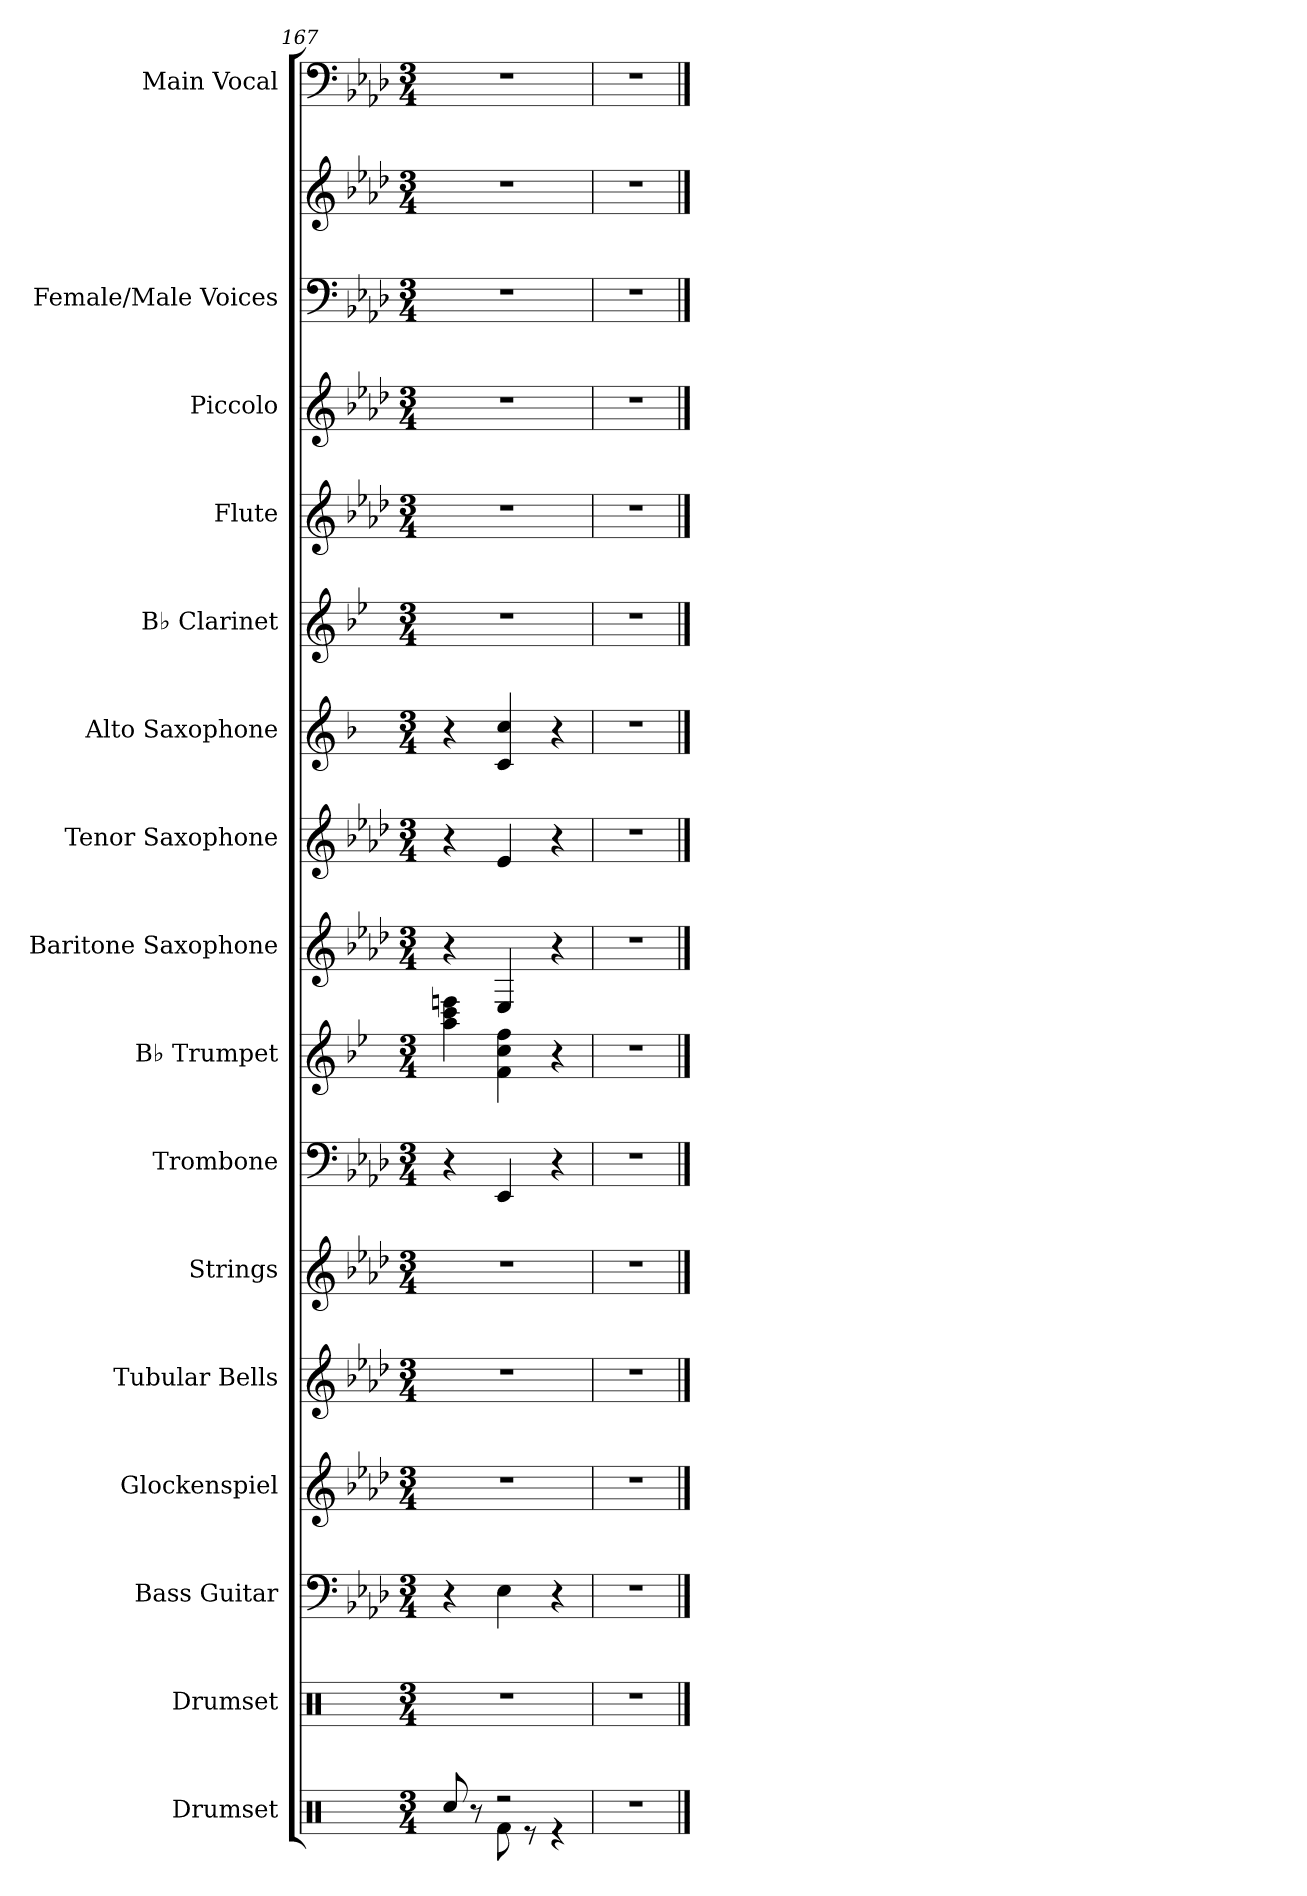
**kern	**kern	**kern	**kern	**kern	**kern	**kern	**kern	**kern	**kern	**kern	**kern	**kern	**kern	**kern	**kern	**kern
*part16	*part15	*part14	*part13	*part12	*part11	*part10	*part9	*part8	*part7	*part6	*part5	*part4	*part3	*part2	*part2	*part1
*staff17	*staff16	*staff15	*staff14	*staff13	*staff12	*staff11	*staff10	*staff9	*staff8	*staff7	*staff6	*staff5	*staff4	*staff3	*staff2	*staff1
*I"Drumset	*I"Drumset	*I"Bass Guitar	*I"Glockenspiel	*I"Tubular Bells	*I"Strings	*I"Trombone	*I"B♭ Trumpet	*I"Baritone Saxophone	*I"Tenor Saxophone	*I"Alto Saxophone	*I"B♭ Clarinet	*I"Flute	*I"Piccolo	*I"Female/Male Voices	*	*I"Main Vocal
*I'Drs.	*I'Drs.	*I'B. Guit.	*I'Glk.	*I'Tu. Be.	*I'St.	*I'Tbn.	*I'B♭ Tpt.	*I'Bar. Sax.	*I'T. Sax.	*I'A. Sax.	*I'B♭ Cl.	*I'Fl.	*I'Picc.	*I'Voices	*	*I'Main Vcl.
*clefX	*clefX	*clefF4	*clefG2	*clefG2	*clefG2	*clefF4	*clefG2	*clefG2	*clefG2	*clefG2	*clefG2	*clefG2	*clefG2	*clefF4	*clefG2	*clefF4
*	*	*ITrd7c12	*ITrd-14c-24	*	*	*	*ITrd1c2	*ITrd12c21	*ITrd8c14	*ITrd5c9	*ITrd1c2	*	*ITrd-7c-12	*	*	*
*k[]	*k[]	*k[b-e-a-d-]	*k[b-e-a-d-]	*k[b-e-a-d-]	*k[b-e-a-d-]	*k[b-e-a-d-]	*k[b-e-a-d-]	*k[b-e-a-d-]	*k[b-e-a-d-]	*k[b-e-a-d-]	*k[b-e-a-d-]	*k[b-e-a-d-]	*k[b-e-a-d-]	*k[b-e-a-d-]	*k[b-e-a-d-]	*k[b-e-a-d-]
*M3/4	*M3/4	*M3/4	*M3/4	*M3/4	*M3/4	*M3/4	*M3/4	*M3/4	*M3/4	*M3/4	*M3/4	*M3/4	*M3/4	*M3/4	*M3/4	*M3/4
=167	=167	=167	=167	=167	=167	=167	=167	=167	=167	=167	=167	=167	=167	=167	=167	=167
*^	*	*	*	*	*	*	*	*	*	*	*	*	*	*	*	*
8Rcc/	4ryy	2.r	4r	2.r	2.r	2.r	4r	4gg\ 4bb-\ 4dddn\	4r	4r	4r	2.r	2.r	2.r	2.r	2.r	2.r
8r	.	.	.	.	.	.	.	.	.	.	.	.	.	.	.	.	.
2r	8Rf\	.	4EE-\	.	.	.	4EE-/	4e-\ 4b-\ 4ee-\	4EE-/	4E-/	4E-/ 4e-/	.	.	.	.	.	.
.	8r	.	.	.	.	.	.	.	.	.	.	.	.	.	.	.	.
.	4r	.	4r	.	.	.	4r	4r	4r	4r	4r	.	.	.	.	.	.
*v	*v	*	*	*	*	*	*	*	*	*	*	*	*	*	*	*	*
=168	=168	=168	=168	=168	=168	=168	=168	=168	=168	=168	=168	=168	=168	=168	=168	=168
2.r	2.r	2.r	2.r	2.r	2.r	2.r	2.r	2.r	2.r	2.r	2.r	2.r	2.r	2.r	2.r	2.r
==	==	==	==	==	==	==	==	==	==	==	==	==	==	==	==	==
*-	*-	*-	*-	*-	*-	*-	*-	*-	*-	*-	*-	*-	*-	*-	*-	*-
